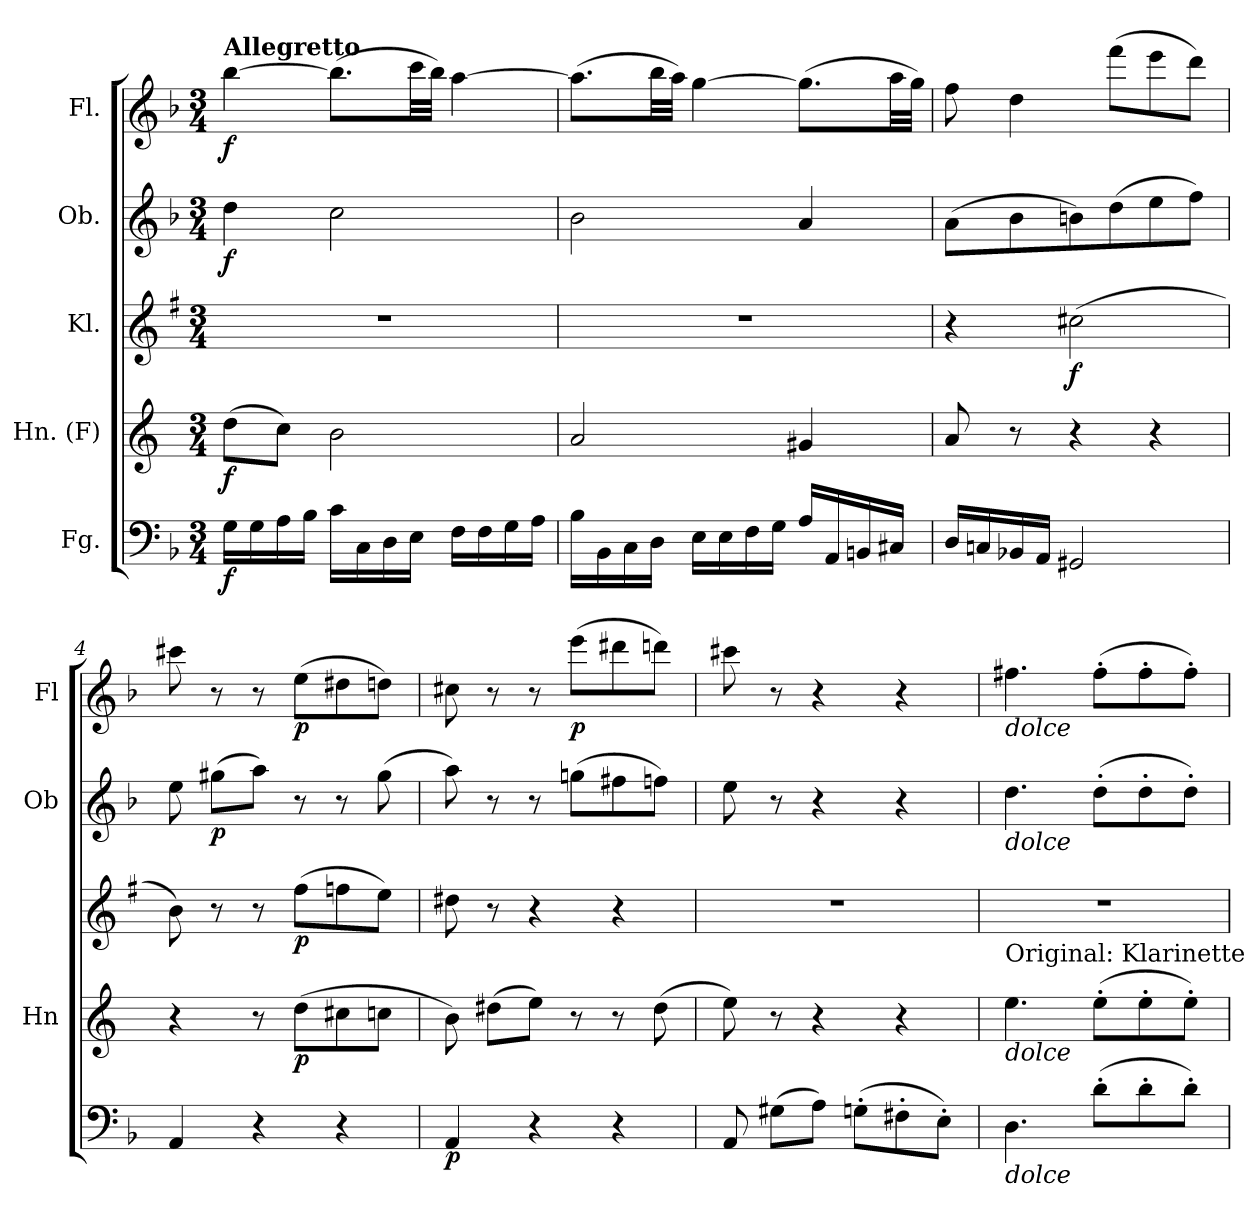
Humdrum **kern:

**kern	**dynam	**kern	**dynam	**kern	**dynam	**kern	**dynam	**kern	**dynam
*part5	*part5	*part4	*part4	*part3	*part3	*part2	*part2	*part1	*part1
*staff5	*staff5	*staff4	*staff4	*staff3	*staff3	*staff2	*staff2	*staff1	*staff1
*I"Fg.	*	*I"Hn. (F)	*	*I"Kl.	*	*I"Ob.	*	*I"Fl.	*
*	*	*I'Hn	*	*	*	*I'Ob	*	*I'Fl	*
*clefF4	*	*clefG2	*	*clefG2	*	*clefG2	*	*clefG2	*
*	*	*ITrd4c7	*	*ITrd1c2	*	*	*	*	*
*k[b-]	*	*k[b-]	*	*k[b-]	*	*k[b-]	*	*k[b-]	*
*F:	*	*	*	*F:	*	*F:	*	*F:	*
*M3/4	*	*M3/4	*	*M3/4	*	*M3/4	*	*M3/4	*
=1	=1	=1	=1	=1	=1	=1	=1	=1	=1
!	!	!	!	!	!	!	!	!LO:TX:a:B:t=Allegretto	!
!	!LO:DY:b	!	!LO:DY:b	!	!	!	!LO:DY:b	!	!LO:DY:b
16G\LL	f	(>8g\L	f	2.r	.	4dd\	f	[4bb-\	f
16G\	.	.	.	.	.	.	.	.	.
16A\	.	8f\J)	.	.	.	.	.	.	.
16B-\JJ	.	.	.	.	.	.	.	.	.
16c\LL	.	2e\	.	.	.	2cc\	.	(>8.bb-\L]	.
16C\	.	.	.	.	.	.	.	.	.
16D\	.	.	.	.	.	.	.	.	.
16E\JJ	.	.	.	.	.	.	.	32ccc\LL	.
.	.	.	.	.	.	.	.	32bb-\JJJ)	.
16F\LL	.	.	.	.	.	.	.	[4aa\	.
16F\	.	.	.	.	.	.	.	.	.
16G\	.	.	.	.	.	.	.	.	.
16A\JJ	.	.	.	.	.	.	.	.	.
=2	=2	=2	=2	=2	=2	=2	=2	=2	=2
16B-\LL	.	2d/	.	2.r	.	2b-\	.	(>8.aa\L]	.
16BB-\	.	.	.	.	.	.	.	.	.
16C\	.	.	.	.	.	.	.	.	.
16D\JJ	.	.	.	.	.	.	.	32bb-\LL	.
.	.	.	.	.	.	.	.	32aa\JJJ)	.
16E\LL	.	.	.	.	.	.	.	[4gg\	.
16E\	.	.	.	.	.	.	.	.	.
16F\	.	.	.	.	.	.	.	.	.
16G\JJ	.	.	.	.	.	.	.	.	.
16A/LL	.	4c#X/	.	.	.	4a/	.	(>8.gg\L]	.
16AA/	.	.	.	.	.	.	.	.	.
16BBn/	.	.	.	.	.	.	.	.	.
16C#X/JJ	.	.	.	.	.	.	.	32aa\LL	.
.	.	.	.	.	.	.	.	32gg\JJJ)	.
=3	=3	=3	=3	=3	=3	=3	=3	=3	=3
16D/LL	.	8d/	.	4r	.	(>8a\L	.	8ff\	.
16Cn/	.	.	.	.	.	.	.	.	.
16BB-X/	.	8r	.	.	.	8b-\	.	4dd\	.
16AA/JJ	.	.	.	.	.	.	.	.	.
!	!	!	!	!	!LO:DY:b	!	!	!	!
2GG#X/	.	4r	.	(>2bn\	f	8bn\)	.	.	.
.	.	.	.	.	.	(>8dd\	.	(>8fff\L	.
.	.	4r	.	.	.	8ee\	.	8eee\	.
.	.	.	.	.	.	8ff\J)	.	8ddd\J)	.
=4	=4	=4	=4	=4	=4	=4	=4	=4	=4
4AA/	.	4r	.	8a\)	.	8ee\	.	8ccc#X\	.
!	!	!	!	!	!	!	!LO:DY:b	!	!
.	.	.	.	8r	.	(>8gg#X\L	p	8r	.
4r	.	8r	.	8r	.	8aa\J)	.	8r	.
!	!	!	!LO:DY:b	!	!LO:DY:b	!	!	!	!LO:DY:b
.	.	(>8g\L	p	(>8ee\L	p	8r	.	(>8ee\L	p
4r	.	8f#X\	.	8ee-X\	.	8r	.	8dd#X\	.
.	.	8fn\J	.	8dd\J)	.	(>8gg#\	.	8ddn\J)	.
=5	=5	=5	=5	=5	=5	=5	=5	=5	=5
!	!LO:DY:b	!	!	!	!	!	!	!	!
4AA/	p	8e\)	.	8cc#X\	.	8aa\)	.	8cc#X\	.
.	.	(>8g#X\L	.	8r	.	8r	.	8r	.
4r	.	8a\J)	.	4r	.	8r	.	8r	.
!	!	!	!	!	!	!	!	!	!LO:DY:b
.	.	8r	.	.	.	(>8ggn\L	.	(>8eee\L	p
4r	.	8r	.	4r	.	8ff#X\	.	8ddd#X\	.
.	.	(>8g#\	.	.	.	8ffn\J)	.	8dddn\J)	.
=6	=6	=6	=6	=6	=6	=6	=6	=6	=6
8AA/	.	8a\)	.	2.r	.	8ee\	.	8ccc#X\	.
(>8G#X\L	.	8r	.	.	.	8r	.	8r	.
8A\J)	.	4r	.	.	.	4r	.	4r	.
(>8Gn'\L	.	.	.	.	.	.	.	.	.
8F#X'\	.	4r	.	.	.	4r	.	4r	.
8E'\J)	.	.	.	.	.	.	.	.	.
=7	=7	=7	=7	=7	=7	=7	=7	=7	=7
!	!	!	!	!	!	!	!	!LO:TX:b:i:t=dolce	!
!	!	!	!	!	!	!LO:TX:b:i:t=dolce	!	!	!
!	!	!LO:TX:b:i:t=dolce	!	!	!	!	!	!	!
!	!	!LO:TX:a:t=Original&colon; Klarinette	!	!	!	!	!	!	!
!LO:TX:b:i:t=dolce	!	!	!	!	!	!	!	!	!
4.D\	.	4.a\	.	2.r	.	4.dd\	.	4.ff#X\	.
(>8d'\L	.	(>8a'\L	.	.	.	(>8dd'\L	.	(>8ff#'\L	.
8d'\	.	8a'\	.	.	.	8dd'\	.	8ff#'\	.
8d'\J)	.	8a'\J)	.	.	.	8dd'\J)	.	8ff#'\J)	.
=	=	=	=	=	=	=	=	=	=
*-	*-	*-	*-	*-	*-	*-	*-	*-	*-
